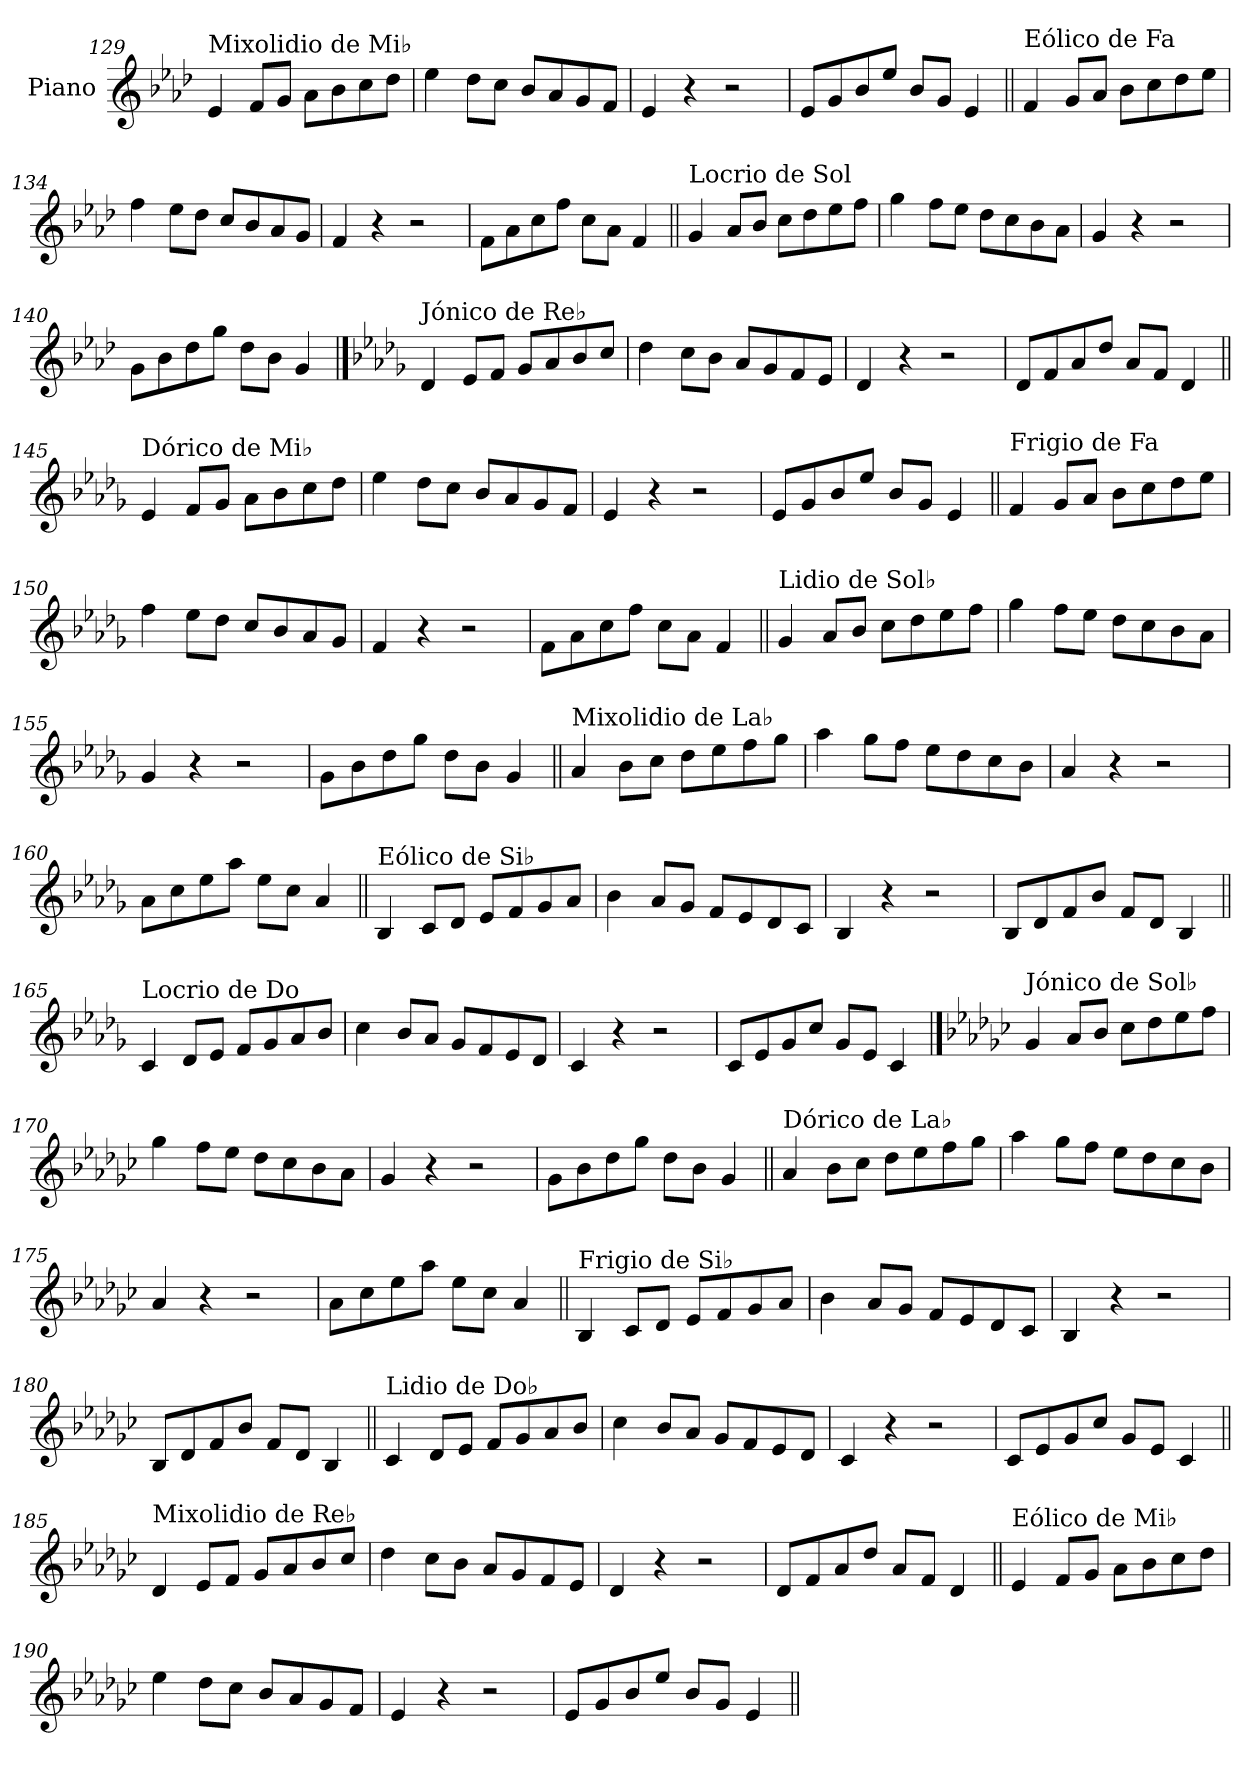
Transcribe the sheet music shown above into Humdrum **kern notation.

**kern
*part1
*staff1
*I"Piano
*I'Pno.
!!LO:LB:g=z
*clefG2
*k[b-e-a-d-]
=129
!LO:TX:a:t=Mixolidio de Mi♭
4e-/
8f/L
8g/J
8a-\L
8b-\
8cc\
8dd-\J
=130
4ee-\
8dd-\L
8cc\J
8b-/L
8a-/
8g/
8f/J
=131
4e-/
4r
2r
=132
8e-/L
8g/
8b-/
8ee-/J
8b-/L
8g/J
4e-/
!!LO:LB:g=z
=133||
!LO:TX:a:t=Eólico de Fa
4f/
8g/L
8a-/J
8b-\L
8cc\
8dd-\
8ee-\J
=134
4ff\
8ee-\L
8dd-\J
8cc/L
8b-/
8a-/
8g/J
=135
4f/
4r
2r
=136
8f\L
8a-\
8cc\
8ff\J
8cc\L
8a-\J
4f/
!!LO:LB:g=z
=137||
!LO:TX:a:t=Locrio de Sol
4g/
8a-/L
8b-/J
8cc\L
8dd-\
8ee-\
8ff\J
=138
4gg\
8ff\L
8ee-\J
8dd-\L
8cc\
8b-\
8a-\J
=139
4g/
4r
2r
=140
8g\L
8b-\
8dd-\
8gg\J
8dd-\L
8b-\J
4g/
!!LO:PB:g=z
==141
*k[b-e-a-d-g-]
!LO:TX:a:t=Jónico de Re♭
4d-/
8e-/L
8f/J
8g-/L
8a-/
8b-/
8cc/J
=142
4dd-\
8cc\L
8b-\J
8a-/L
8g-/
8f/
8e-/J
=143
4d-/
4r
2r
=144
8d-/L
8f/
8a-/
8dd-/J
8a-/L
8f/J
4d-/
!!LO:LB:g=z
=145||
!LO:TX:a:t=Dórico de Mi♭
4e-/
8f/L
8g-/J
8a-\L
8b-\
8cc\
8dd-\J
=146
4ee-\
8dd-\L
8cc\J
8b-/L
8a-/
8g-/
8f/J
=147
4e-/
4r
2r
=148
8e-/L
8g-/
8b-/
8ee-/J
8b-/L
8g-/J
4e-/
!!LO:LB:g=z
=149||
!LO:TX:a:t=Frigio de Fa
4f/
8g-/L
8a-/J
8b-\L
8cc\
8dd-\
8ee-\J
=150
4ff\
8ee-\L
8dd-\J
8cc/L
8b-/
8a-/
8g-/J
=151
4f/
4r
2r
=152
8f\L
8a-\
8cc\
8ff\J
8cc\L
8a-\J
4f/
!!LO:LB:g=z
=153||
!LO:TX:a:t=Lidio de Sol♭
4g-/
8a-/L
8b-/J
8cc\L
8dd-\
8ee-\
8ff\J
=154
4gg-\
8ff\L
8ee-\J
8dd-\L
8cc\
8b-\
8a-\J
=155
4g-/
4r
2r
=156
8g-\L
8b-\
8dd-\
8gg-\J
8dd-\L
8b-\J
4g-/
!!LO:LB:g=z
=157||
!LO:TX:a:t=Mixolidio de La♭
4a-/
8b-\L
8cc\J
8dd-\L
8ee-\
8ff\
8gg-\J
=158
4aa-\
8gg-\L
8ff\J
8ee-\L
8dd-\
8cc\
8b-\J
=159
4a-/
4r
2r
=160
8a-\L
8cc\
8ee-\
8aa-\J
8ee-\L
8cc\J
4a-/
!!LO:LB:g=z
=161||
!LO:TX:a:t=Eólico de Si♭
4B-/
8c/L
8d-/J
8e-/L
8f/
8g-/
8a-/J
=162
4b-\
8a-/L
8g-/J
8f/L
8e-/
8d-/
8c/J
=163
4B-/
4r
2r
=164
8B-/L
8d-/
8f/
8b-/J
8f/L
8d-/J
4B-/
!!LO:LB:g=z
=165||
!LO:TX:a:t=Locrio de Do
4c/
8d-/L
8e-/J
8f/L
8g-/
8a-/
8b-/J
=166
4cc\
8b-/L
8a-/J
8g-/L
8f/
8e-/
8d-/J
=167
4c/
4r
2r
=168
8c/L
8e-/
8g-/
8cc/J
8g-/L
8e-/J
4c/
!!LO:PB:g=z
==169
*k[b-e-a-d-g-c-]
!LO:TX:a:t=Jónico de Sol♭
4g-/
8a-/L
8b-/J
8cc-\L
8dd-\
8ee-\
8ff\J
=170
4gg-\
8ff\L
8ee-\J
8dd-\L
8cc-\
8b-\
8a-\J
=171
4g-/
4r
2r
=172
8g-\L
8b-\
8dd-\
8gg-\J
8dd-\L
8b-\J
4g-/
!!LO:LB:g=z
=173||
!LO:TX:a:t=Dórico de La♭
4a-/
8b-\L
8cc-\J
8dd-\L
8ee-\
8ff\
8gg-\J
=174
4aa-\
8gg-\L
8ff\J
8ee-\L
8dd-\
8cc-\
8b-\J
=175
4a-/
4r
2r
=176
8a-\L
8cc-\
8ee-\
8aa-\J
8ee-\L
8cc-\J
4a-/
!!LO:LB:g=z
=177||
!LO:TX:a:t=Frigio de Si♭
4B-/
8c-/L
8d-/J
8e-/L
8f/
8g-/
8a-/J
=178
4b-\
8a-/L
8g-/J
8f/L
8e-/
8d-/
8c-/J
=179
4B-/
4r
2r
=180
8B-/L
8d-/
8f/
8b-/J
8f/L
8d-/J
4B-/
!!LO:LB:g=z
=181||
!LO:TX:a:t=Lidio de Do♭
4c-/
8d-/L
8e-/J
8f/L
8g-/
8a-/
8b-/J
=182
4cc-\
8b-/L
8a-/J
8g-/L
8f/
8e-/
8d-/J
=183
4c-/
4r
2r
=184
8c-/L
8e-/
8g-/
8cc-/J
8g-/L
8e-/J
4c-/
!!LO:LB:g=z
=185||
!LO:TX:a:t=Mixolidio de Re♭
4d-/
8e-/L
8f/J
8g-/L
8a-/
8b-/
8cc-/J
=186
4dd-\
8cc-\L
8b-\J
8a-/L
8g-/
8f/
8e-/J
=187
4d-/
4r
2r
=188
8d-/L
8f/
8a-/
8dd-/J
8a-/L
8f/J
4d-/
!!LO:LB:g=z
=189||
!LO:TX:a:t=Eólico de Mi♭
4e-/
8f/L
8g-/J
8a-\L
8b-\
8cc-\
8dd-\J
=190
4ee-\
8dd-\L
8cc-\J
8b-/L
8a-/
8g-/
8f/J
=191
4e-/
4r
2r
=192
8e-/L
8g-/
8b-/
8ee-/J
8b-/L
8g-/J
4e-/
=||
*-
